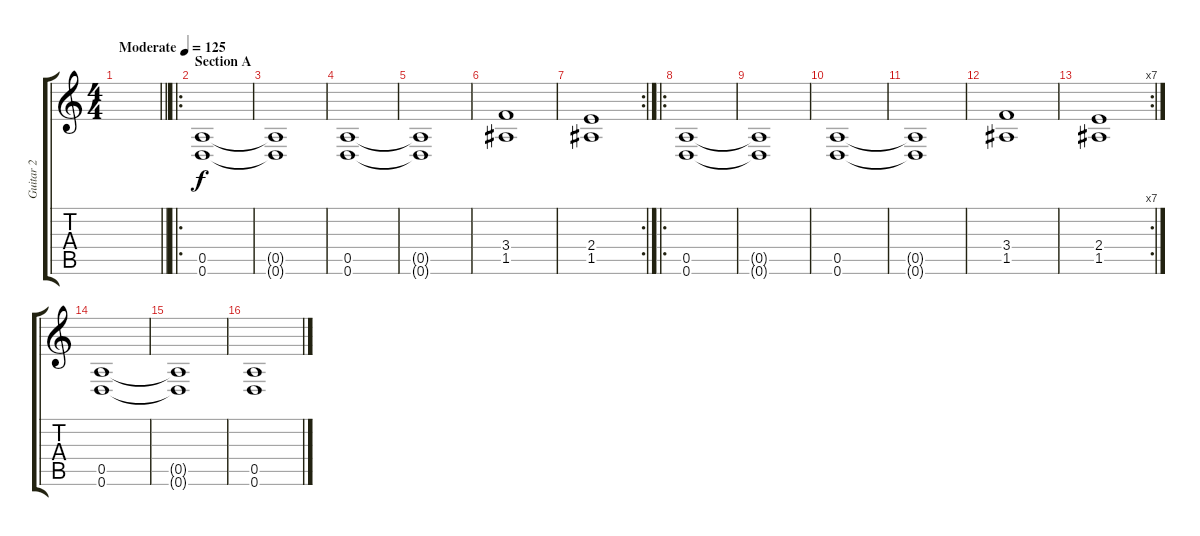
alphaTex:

\track ("Guitar 2" "Guitar 2") {instrument overdrivenguitar}
\staff {score tabs}
\tuning (E4 B3 G3 D3 A2 D2) {hide}
\ts (4 4)
\tempo (125 "Moderate")
\clef g2
\barLineRight lightlight
\ks c
|
\ro
\section ("" "Section A")
(0.5 0.6).1 |
(0.5{t} 0.6{t}).1 |
(0.5 0.6).1 |
(0.5{t} 0.6{t}).1 |
(3.4 1.5).1 |
\rc 2
(2.4 1.5).1 |
\ro
(0.5 0.6).1 |
(0.5{t} 0.6{t}).1 |
(0.5 0.6).1 |
(0.5{t} 0.6{t}).1 |
(3.4 1.5).1 |
\rc 7
(2.4 1.5).1 |
(0.5 0.6).1 |
(0.5{t} 0.6{t}).1 |
(0.5 0.6).1
